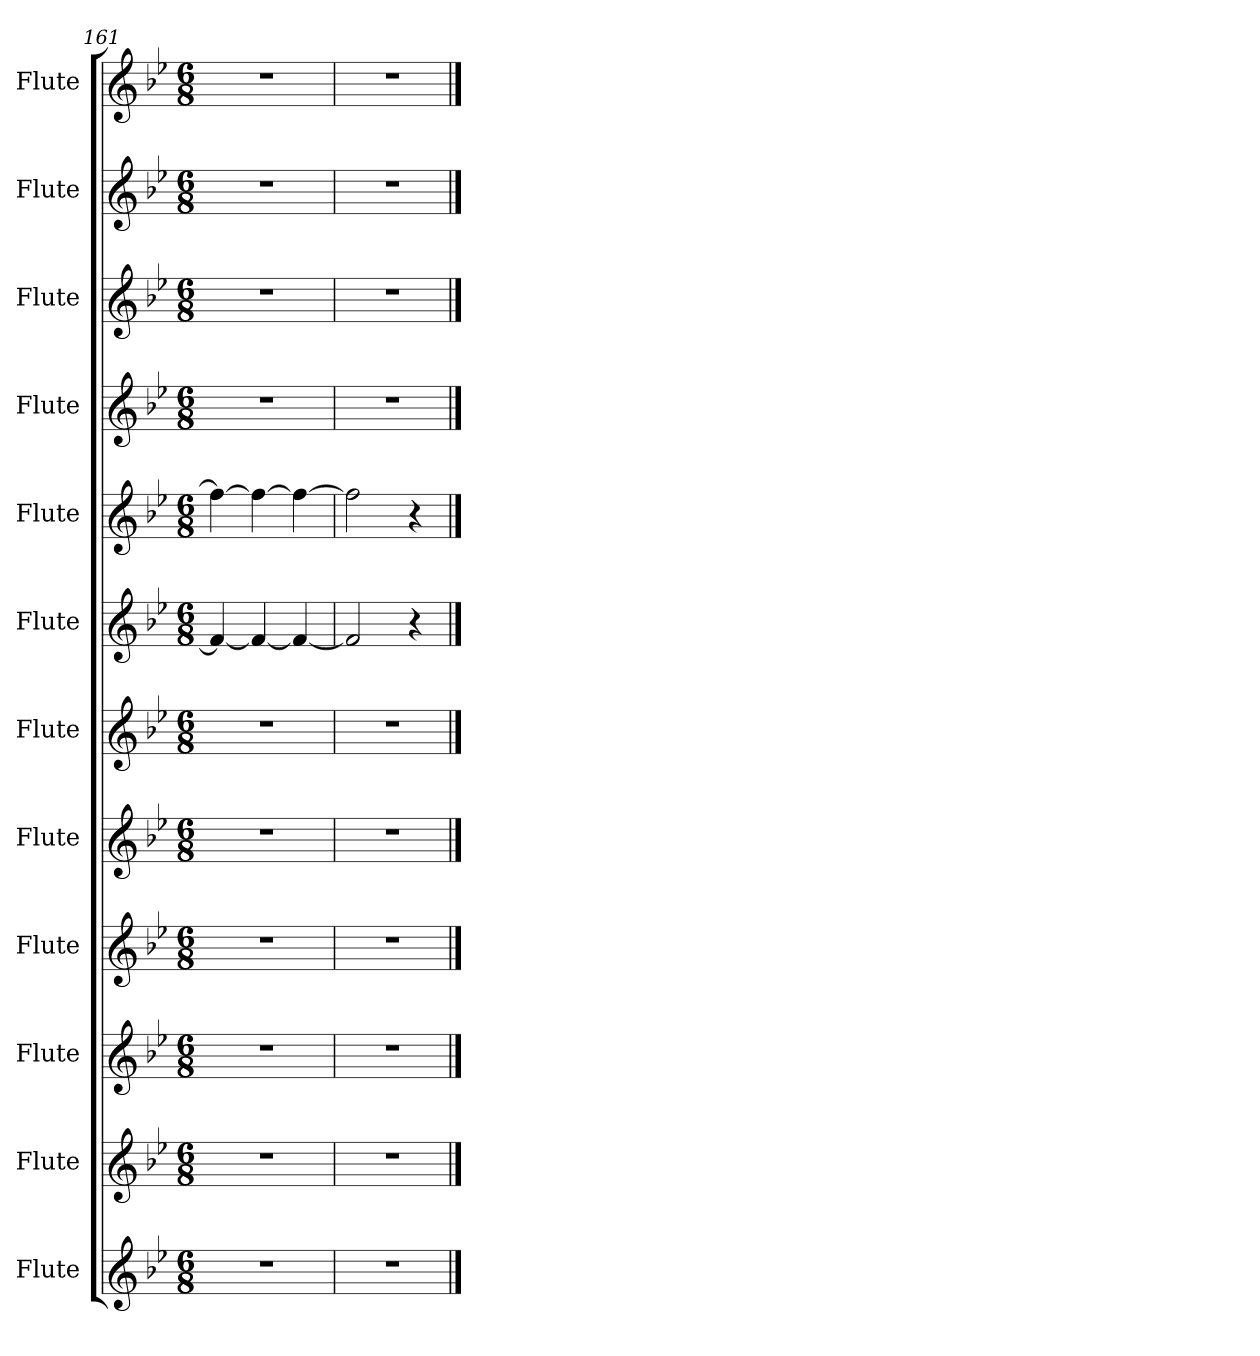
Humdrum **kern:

**kern	**kern	**kern	**kern	**kern	**kern	**kern	**kern	**kern	**kern	**kern	**kern
*part12	*part11	*part10	*part9	*part8	*part7	*part6	*part5	*part4	*part3	*part2	*part1
*staff12	*staff11	*staff10	*staff9	*staff8	*staff7	*staff6	*staff5	*staff4	*staff3	*staff2	*staff1
*I"Flute	*I"Flute	*I"Flute	*I"Flute	*I"Flute	*I"Flute	*I"Flute	*I"Flute	*I"Flute	*I"Flute	*I"Flute	*I"Flute
*I'Fl.	*I'Fl.	*I'Fl.	*I'Fl.	*I'Fl.	*I'Fl.	*I'Fl.	*I'Fl.	*I'Fl.	*I'Fl.	*I'Fl.	*I'Fl.
*clefG2	*clefG2	*clefG2	*clefG2	*clefG2	*clefG2	*clefG2	*clefG2	*clefG2	*clefG2	*clefG2	*clefG2
*k[b-e-]	*k[b-e-]	*k[b-e-]	*k[b-e-]	*k[b-e-]	*k[b-e-]	*k[b-e-]	*k[b-e-]	*k[b-e-]	*k[b-e-]	*k[b-e-]	*k[b-e-]
*M6/8	*M6/8	*M6/8	*M6/8	*M6/8	*M6/8	*M6/8	*M6/8	*M6/8	*M6/8	*M6/8	*M6/8
=161	=161	=161	=161	=161	=161	=161	=161	=161	=161	=161	=161
2.r	2.r	2.r	2.r	2.r	2.r	4f/_	4ff\_	2.r	2.r	2.r	2.r
.	.	.	.	.	.	4f/_	4ff\_	.	.	.	.
.	.	.	.	.	.	4f/_	4ff\_	.	.	.	.
=162	=162	=162	=162	=162	=162	=162	=162	=162	=162	=162	=162
2.r	2.r	2.r	2.r	2.r	2.r	2f/]	2ff\]	2.r	2.r	2.r	2.r
.	.	.	.	.	.	4r	4r	.	.	.	.
==	==	==	==	==	==	==	==	==	==	==	==
*-	*-	*-	*-	*-	*-	*-	*-	*-	*-	*-	*-
